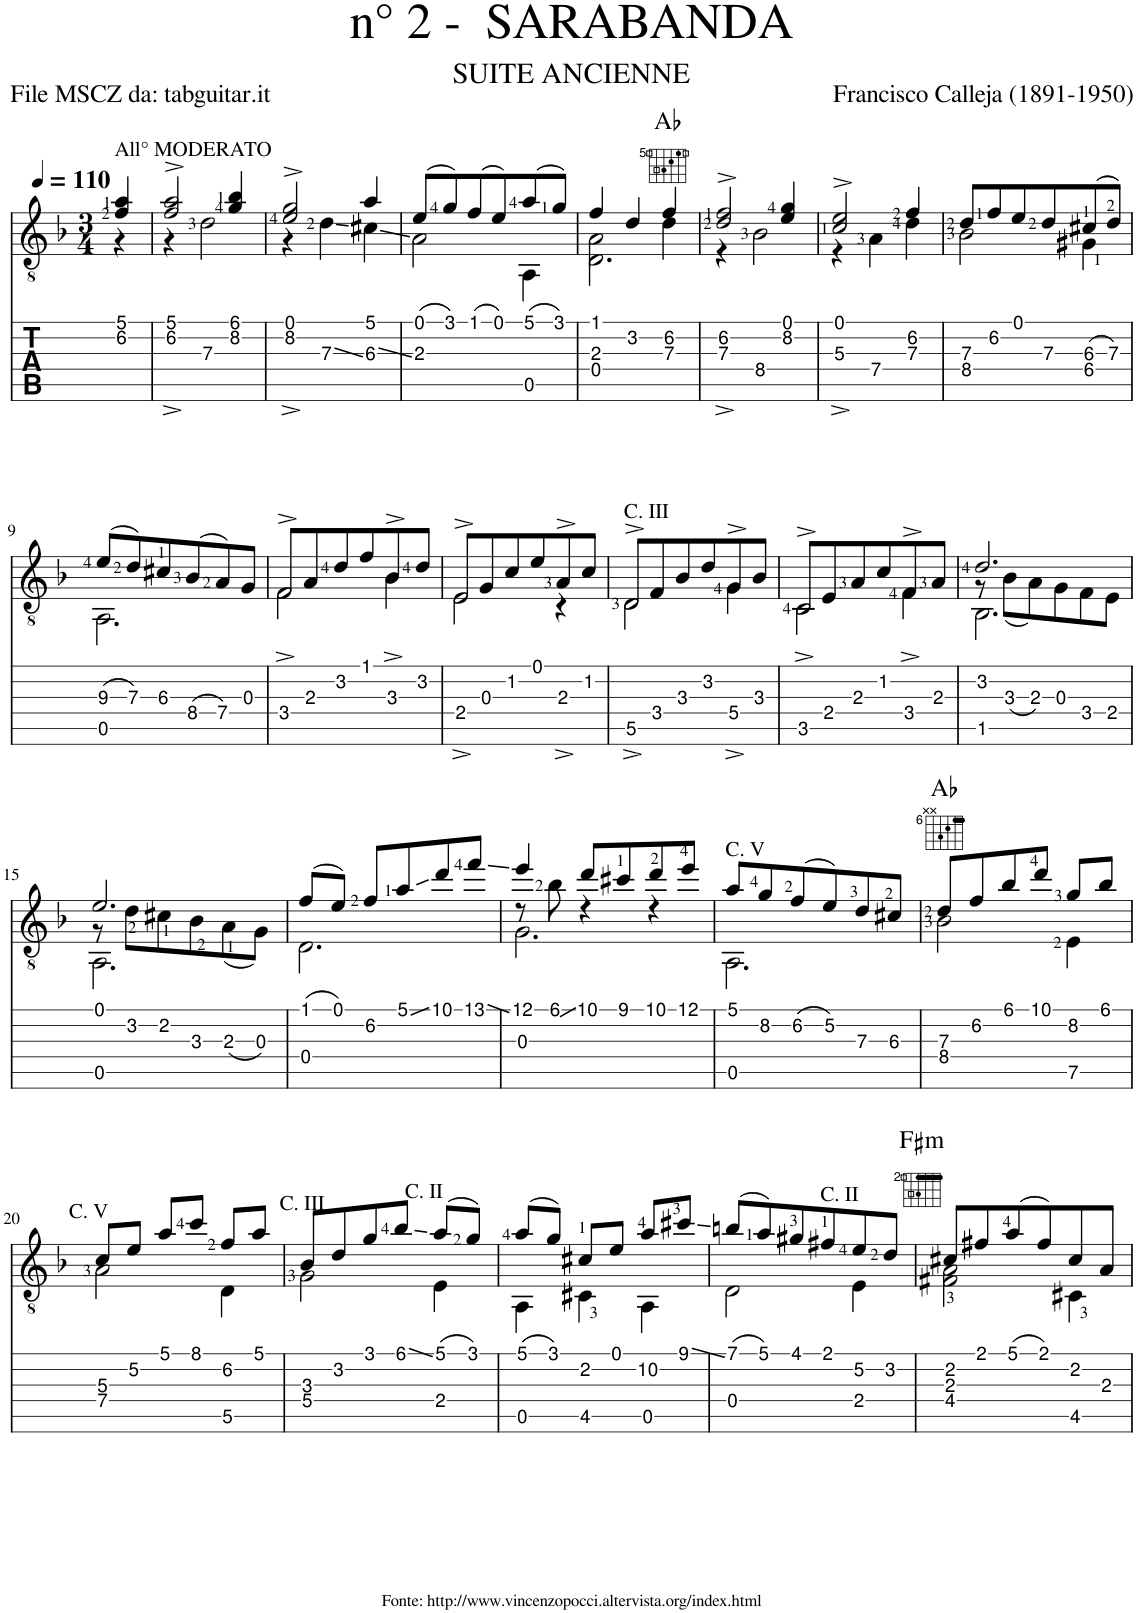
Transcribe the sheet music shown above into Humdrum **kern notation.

**kern	**kern	**harte
*part1	*part1	*part1
*staff2	*staff1	*
*I"Guitar	*	*
*I'Guit.	*	*
*stria6	*	*
*	*clefGv2	*
*k[b-]	*k[b-]	*
*M3/4	*M3/4	*
*MM110	*MM110	*
=1	=1	=1
*^	*^	*
!	!	!LO:TX:a:t=All° MODERATO	!	!
4f 4a	4r	4f/ 4a/	4r	.
=2	=2	=2	=2	=2
2f^ 2a^	4r	2f/^ 2a/^	4r	.
.	2d	.	2d\	.
4g 4b-	.	4g/ 4b-/	.	.
=3	=3	=3	=3	=3
2g^ 2e^	4r	2e/^ 2g/^	4r	.
.	4d	.	4d\	.
4a	4c#	4a/	4c#X\	.
=4	=4	=4	=4	=4
8eL	2A	(8e/L	2A\	.
8gJ	.	8g/)	.	.
8fL	.	(8f/	.	.
8eJ	.	8e/)	.	.
8aL	4AA	(8a/	4AA\	.
8gJ	.	8g/J)	.	.
=5	=5	=5	=5	=5
*	*^	*	*^	*
4f	2A	2.D	4f/	2A\	2.D\	.
4d	.	.	4d/	.	.	.
4f	4d	.	4f/	4d\	.	.
*	*v	*v	*	*	*	*
*	*	*	*v	*v	*
=6	=6	=6	=6	=6
2d^ 2f^	4r	2d/^ 2f/^	4r	Ab:maj
.	2B-	.	2B-\	.
4g 4e	.	4e/ 4g/	.	.
=7	=7	=7	=7	=7
2c^ 2e^	4r	2c/^ 2e/^	4r	.
.	4A	.	4A\	.
4f	4d	4f/	4d\	.
=8	=8	=8	=8	=8
8dL	2B-	8d/L	2B-\	.
8fJ	.	8f/	.	.
8eL	.	8e/	.	.
8dJ	.	8d/	.	.
8c#L	4G#	(8c#X/	4G#X\	.
8dJ	.	8d/J)	.	.
!!LO:LB:g=z	!!
=9	=9	=9	=9	=9
8eL	2.AA	(8e/L	2.AA\	.
8dJ	.	8d/)	.	.
8c#L	.	8c#X/	.	.
8B-J	.	(8B-/	.	.
8AL	.	8A/)	.	.
8GJ	.	8G/J	.	.
=10	=10	=10	=10	=10
!	!	!LO:N:head=open	!	!
8F^L	2F	8F^/L	2F\	.
8AJ	.	8A/	.	.
8dL	.	8d/	.	.
8fJ	.	8f/	.	.
8B-^L	4B-	8B-^/	4B-\	.
8dJ	.	8d/J	.	.
=11	=11	=11	=11	=11
!	!	!LO:N:head=open	!	!
8E^L	2E	8E^/L	2E\	.
8GJ	.	8G/	.	.
8cL	.	8c/	.	.
8eJ	.	8e/	.	.
8A^L	4r	8A^/	4r	.
8cJ	.	8c/J	.	.
=12	=12	=12	=12	=12
!	!	!LO:TX:a:t=C. III	!	!
!	!	!LO:N:head=open	!	!
8D^L	2D	8D^/L	2D\	.
8FJ	.	8F/	.	.
8B-L	.	8B-/	.	.
8dJ	.	8d/	.	.
8G^L	4G	8G^/	4G\	.
8B-J	.	8B-/J	.	.
=13	=13	=13	=13	=13
!	!	!LO:N:head=open	!	!
8C^L	2C	8C^/L	2C\	.
8EJ	.	8E/	.	.
8AL	.	8A/	.	.
8cJ	.	8c/	.	.
8F^L	4F	8F^/	4F\	.
8AJ	.	8A/J	.	.
=14	=14	=14	=14	=14
*	*^	*	*^	*
2.d	8r	2.BB-	2.d/	8r	2.BB-\	.
.	8B-	.	.	(8B-\L	.	.
.	8AL	.	.	8A\)	.	.
.	8GJ	.	.	8G\	.	.
.	8FL	.	.	8F\	.	.
.	8EJ	.	.	8E\J	.	.
!!LO:LB:g=z	!!	!!
=15	=15	=15	=15	=15	=15	=15
2.e	8r	2.AA	2.e/	8r	2.AA\	.
.	8d	.	.	8d\L	.	.
.	8c#L	.	.	8c#X\	.	.
.	8B-J	.	.	8B-\	.	.
.	8AL	.	.	(8A\	.	.
.	8GJ	.	.	8G\J)	.	.
*	*v	*v	*	*	*	*
*	*	*	*v	*v	*
=16	=16	=16	=16	=16
8fL	2.D	(8f/L	2.D\	.
8eJ	.	8e/J)	.	.
8fL	.	8f/L	.	.
8aJ	.	8a/	.	.
8ddL	.	8dd/	.	.
8ffJ	.	8ff/J	.	.
=17	=17	=17	=17	=17
*	*^	*	*^	*
4ee	8r	2.G	4ee/	8r	2.G\	.
.	8b-	.	.	8b-\	.	.
8ddL	4r	.	8dd/L	4r	.	.
8cc#J	.	.	8cc#X/	.	.	.
8ddL	4r	.	8dd/	4r	.	.
8eeJ	.	.	8ee/J	.	.	.
*	*v	*v	*	*	*	*
*	*	*	*v	*v	*
=18	=18	=18	=18	=18
!	!	!LO:TX:a:t=C. V	!	!
8aL	2.AA	8a/L	2.AA\	.
8gJ	.	8g/	.	.
8fL	.	(8f/	.	.
8eJ	.	8e/)	.	.
8dL	.	8d/	.	.
8c#J	.	8c#X/J	.	.
=19	=19	=19	=19	=19
8dL	2B-	8d/L	2B-\	Ab:maj
8fJ	.	8f/	.	.
8b-L	.	8b-/	.	.
8ddJ	.	8dd/J	.	.
8gL	4E	8g/L	4E\	.
8b-J	.	8b-/J	.	.
!!LO:LB:g=z	!!
=20	=20	=20	=20	=20
!	!	!LO:TX:a:t=C. V	!	!
8cL	2A	8c/L	2A\	.
8eJ	.	8e/J	.	.
8aL	.	8a/L	.	.
8ccJ	.	8cc/J	.	.
8fL	4D	8f/L	4D\	.
8aJ	.	8a/J	.	.
=21	=21	=21	=21	=21
!	!	!LO:TX:a:t=C. III	!	!
8B-L	2G	8B-/L	2G\	.
8dJ	.	8d/	.	.
8gL	.	8g/	.	.
8b-J	.	8b-/J	.	.
!	!	!LO:TX:a:t=C. II	!	!
8aL	4E	(8a/L	4E\	.
8gJ	.	8g/J)	.	.
=22	=22	=22	=22	=22
8aL	4AA	(8a/L	4AA\	.
8gJ	.	8g/J)	.	.
8c#L	4C#	8c#X/L	4C#X\	.
8eJ	.	8e/J	.	.
8aL	4AA	8a/L	4AA\	.
8cc#J	.	8cc#X/J	.	.
=23	=23	=23	=23	=23
8bL	2D	(8bn/L	2D\	.
8aJ	.	8a/)	.	.
8g#L	.	8g#X/	.	.
!	!	!LO:TX:a:t=C. II	!	!
8f#J	.	8f#X/	.	.
8eL	4E	8e/	4E\	.
8dJ	.	8d/J	.	.
=24	=24	=24	=24	=24
!	!	!	!	!LO:H:kt=m
8c#L	2F# 2A	8c#X/L	2F#X\ 2A\	F#:min
8f#J	.	8f#X/	.	.
8aL	.	(8a/	.	.
8f#J	.	8f#/)	.	.
8c#L	4C#	8c#/	4C#X\	.
8AJ	.	8A/J	.	.
*v	*v	*	*	*
*	*v	*v	*
=	=	=
*-	*-	*-
